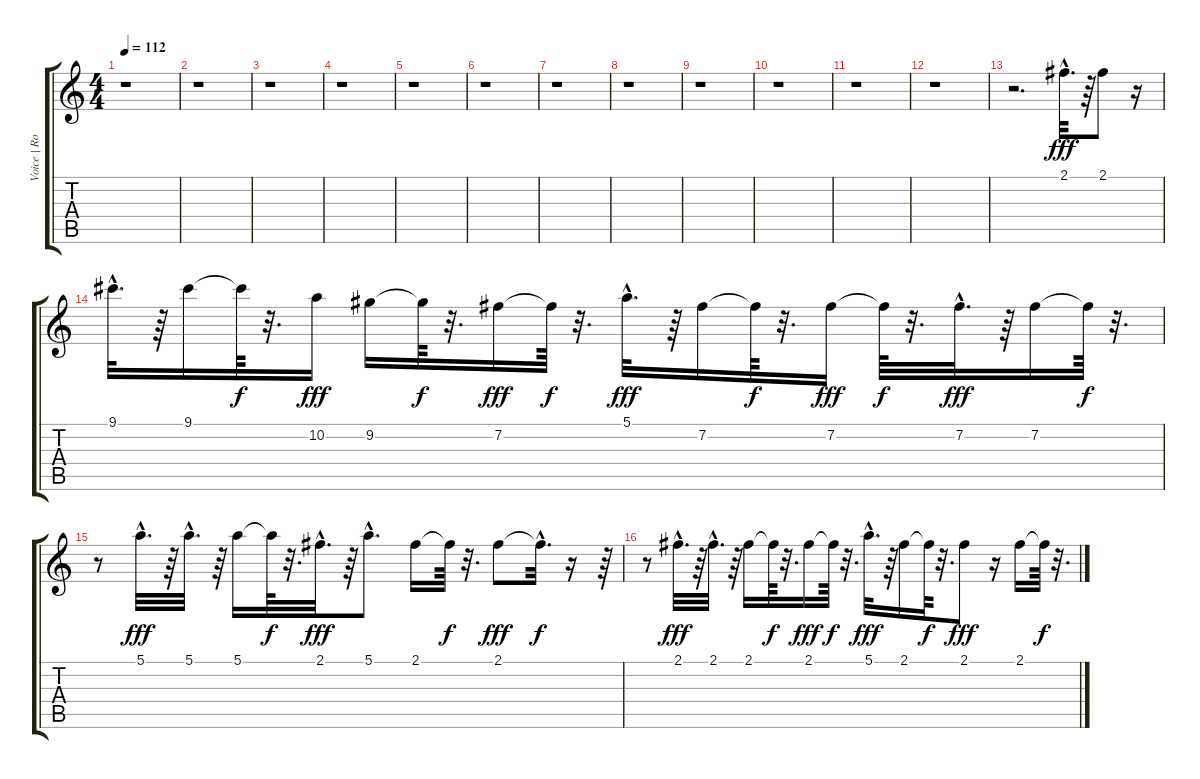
\track ("Voice | Rocket Queen" "Voice | Ro") {instrument overdrivenguitar}
\staff {score tabs}
\tuning (E4 B3 G3 D3 A2 E2) {hide}
\ts (4 4)
\tempo 112
\clef g2
\ks c
r.1{dy fff instrument overdrivenguitar} |
r.1 |
r.1 |
r.1 |
r.1 |
r.1 |
r.1 |
r.1 |
r.1 |
r.1 |
r.1 |
r.1 |
r.2{d} 2.1{hac}.32{d} r.64 2.1.8 r.16 |
9.1{hac}.32{d} r.64 9.1.16 9.1{t}.64{dy f} r.32{d} 10.2.16{dy fff} 9.2.16 9.2{t}.64{dy f} r.32{d} 7.2.16{dy fff} 7.2{t}.64{dy f} r.32{d} 5.1{hac}.32{d dy fff} r.64 7.2.16 7.2{t}.64{dy f} r.32{d} 7.2.16{dy fff} 7.2{t}.64{dy f} r.32{d} 7.2{hac}.32{d dy fff} r.64 7.2.16 7.2{t}.64{dy f} r.32{d} |
r.8 5.1{hac}.32{d dy fff} r.64 5.1{hac}.32{d} r.64 5.1.16 5.1{t}.64{dy f} r.32{d} 2.1{hac}.32{d dy fff} r.64 5.1{hac}.8{d} 2.1.16 2.1{t}.64{dy f} r.32{d} 2.1.8{dy fff} 2.1{hac t}.32{d dy f} r.16 r.64 |
r.8 2.1{hac}.32{d dy fff} r.64 2.1{hac}.32{d} r.64 2.1.16 2.1{t}.64{dy f} r.32{d} 2.1.16{dy fff} 2.1{t}.64{dy f} r.32{d} 5.1{hac}.32{d dy fff} r.64 2.1.16 2.1{t}.64{dy f} r.32{d} 2.1.8{dy fff} r.16 2.1.16 2.1{t}.64{dy f} r.32{d}
